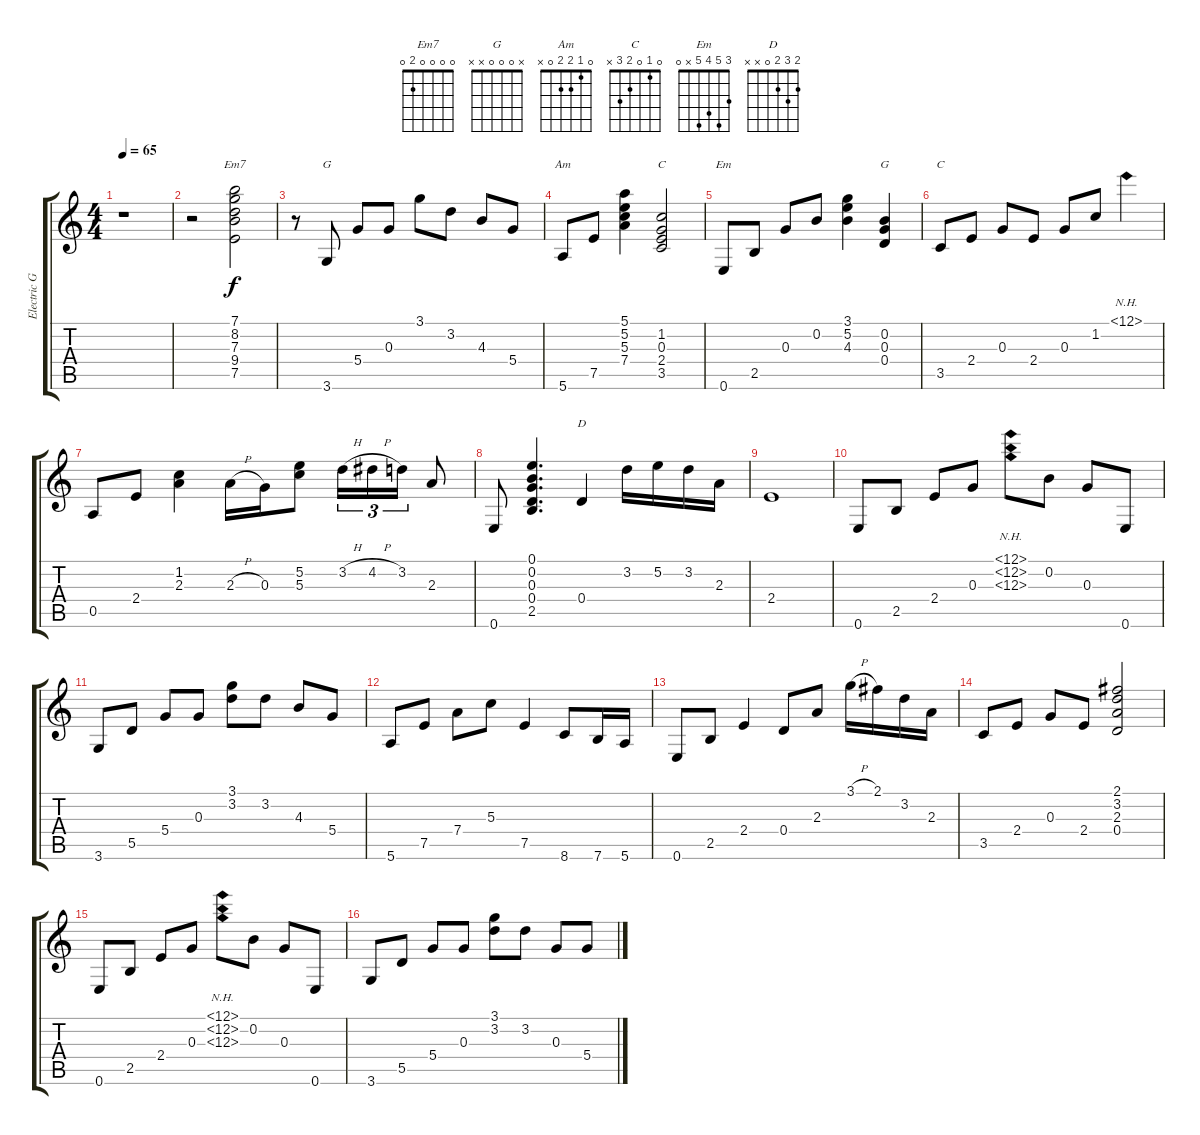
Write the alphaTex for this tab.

\track ("Electric Guitar 2" "Electric G") {instrument electricguitarclean}
\staff {score tabs}
\tuning (E4 B3 G3 D3 A2 E2) {hide}
\chord ("Em7" 0 0 0 0 2 0)
\chord ("G" 3 0 0 0 2 3)
\chord ("Am" 0 1 2 2 0 x)
\chord ("C" x 1 0 2 3 x)
\chord ("Em" 3 5 4 5 x 0)
\chord ("G" x 0 0 0 x x)
\chord ("C" 0 1 0 2 3 x)
\chord ("D" 2 3 2 0 x x)
\ts (4 4)
\tempo 65
\clef g2
\ks c
r.1{dy f instrument electricguitarclean} |
r.2 (7.1 8.2 7.3 9.4 7.5).2{ch "Em7"} |
r.8 3.6.8{ch "G"} 5.4.8 0.3.8 3.1.8 3.2.8 4.3.8 5.4.8 |
5.6.8{ch "Am"} 7.5.8 (5.1 5.2 5.3 7.4).4 (1.2 0.3 2.4 3.5).2{ch "C"} |
0.6.8{ch "Em"} 2.5.8 0.3.8 0.2.8 (3.1 5.2 4.3).4 (0.2 0.3 0.4).4{ch "G"} |
3.5.8{ch "C"} 2.4.8 0.3.8 2.4.8 0.3.8 1.2.8 12.1{nh}.4 |
0.5.8 2.4.8 (1.2 2.3).4 2.3{h}.16 0.3.16 (5.2 5.3).8 3.2{h}.16{tu (3 2)} 4.2{h}.16{tu (3 2)} 3.2.16{tu (3 2)} 2.3.8 |
0.6.8 (0.1 0.2 0.3 0.4 2.5).4{d} 0.4.4{ch "D"} 3.2.16 5.2.16 3.2.16 2.3.16 |
2.4.1 |
0.6.8 2.5.8 2.4.8 0.3.8 (12.1{nh} 12.2{nh} 12.3{nh}).8 0.2.8 0.3.8 0.6.8 |
3.6.8 5.5.8 5.4.8 0.3.8 (3.1 3.2).8 3.2.8 4.3.8 5.4.8 |
5.6.8 7.5.8 7.4.8 5.3.8 7.5.4 8.6.8 7.6.16 5.6.16 |
0.6.8 2.5.8 2.4.4 0.4.8 2.3.8 3.1{h}.16 2.1.16 3.2.16 2.3.16 |
3.5.8 2.4.8 0.3.8 2.4.8 (2.1 3.2 2.3 0.4).2 |
0.6.8 2.5.8 2.4.8 0.3.8 (12.1{nh} 12.2{nh} 12.3{nh}).8 0.2.8 0.3.8 0.6.8 |
3.6.8 5.5.8 5.4.8 0.3.8 (3.1 3.2).8 3.2.8 0.3.8 5.4.8
